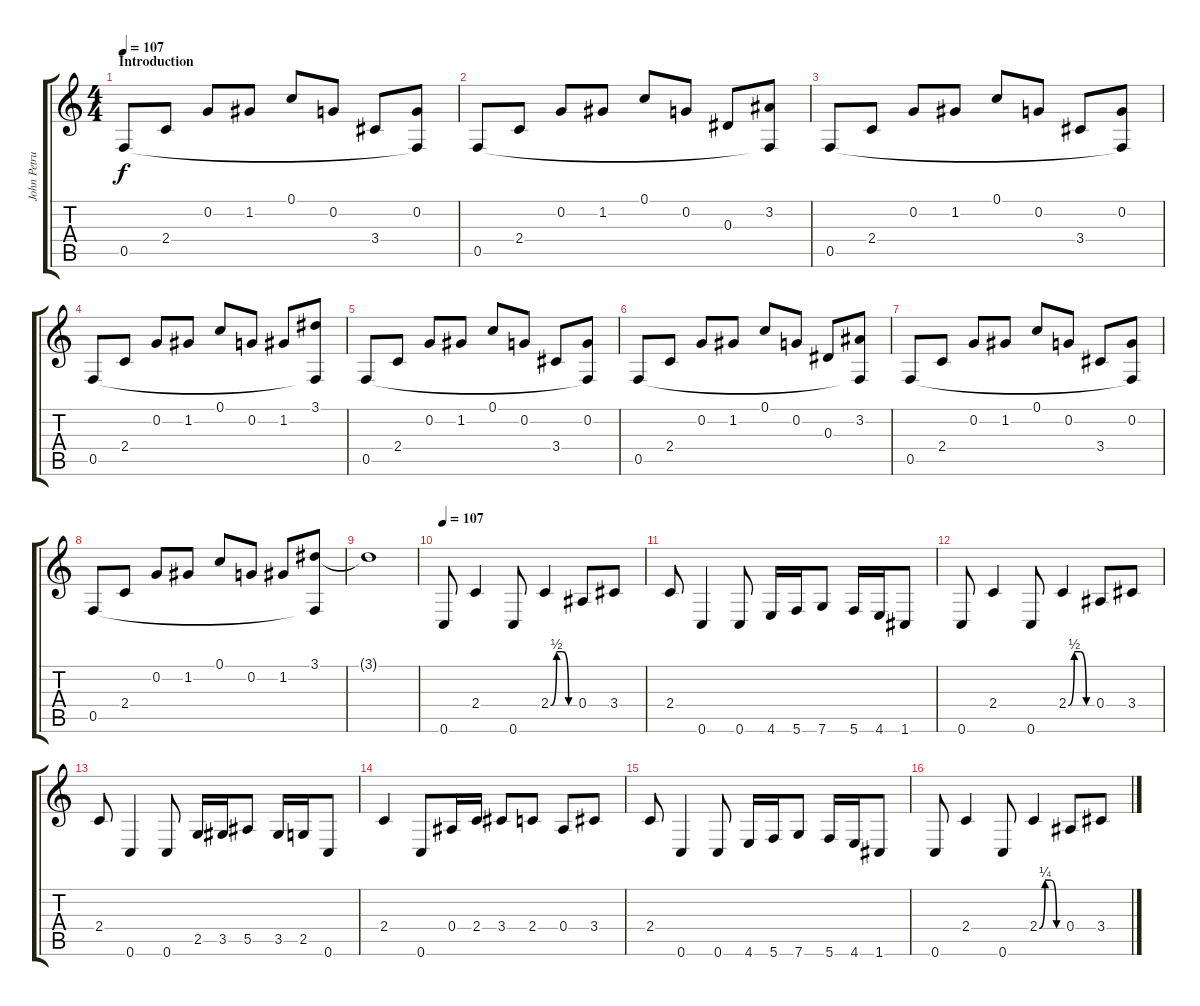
\track ("John Petrucci" "John Petru") {instrument distortionguitar}
\staff {score tabs}
\tuning (C4 G3 Eb3 Bb2 F2 C2) {hide}
\ts (4 4)
\section ("" "Introduction")
\tempo 107
\tempo 75
\tempo 107
\clef g2
\ks c
0.5.8{dy f instrument acousticguitarsteel} 2.4.8 0.2.8 1.2.8 0.1.8 0.2.8 3.4.8 (0.2 0.5{t}).8 |
0.5.8 2.4.8 0.2.8 1.2.8 0.1.8 0.2.8 0.3.8 (3.2 0.5{t}).8 |
0.5.8 2.4.8 0.2.8 1.2.8 0.1.8 0.2.8 3.4.8 (0.2 0.5{t}).8 |
0.5.8 2.4.8 0.2.8 1.2.8 0.1.8 0.2.8 1.2.8 (3.1 0.5{t}).8 |
0.5.8 2.4.8 0.2.8 1.2.8 0.1.8 0.2.8 3.4.8 (0.2 0.5{t}).8 |
0.5.8 2.4.8 0.2.8 1.2.8 0.1.8 0.2.8 0.3.8 (3.2 0.5{t}).8 |
0.5.8 2.4.8 0.2.8 1.2.8 0.1.8 0.2.8 3.4.8 (0.2 0.5{t}).8 |
0.5.8 2.4.8 0.2.8 1.2.8 0.1.8 0.2.8 1.2.8 (3.1 0.5{t}).8 |
3.1{t}.1 |
\tempo 107
0.6.8{instrument distortionguitar} 2.4.4 0.6.8 2.4{be (custom 0 0 15 2 30 2 45 0 60 0)}.4 0.4.8 3.4.8 |
2.4.8 0.6.4 0.6.8 4.6.16 5.6.16 7.6.8 5.6.16 4.6.16 1.6.8 |
0.6.8 2.4.4 0.6.8 2.4{be (custom 0 0 15 2 30 2 45 0 60 0)}.4 0.4.8 3.4.8 |
2.4.8 0.6.4 0.6.8 2.5.16 3.5.16 5.5.8 3.5.16 2.5.16 0.6.8 |
2.4.4 0.6.8 0.4.16 2.4.16 3.4.8 2.4.8 0.4.8 3.4.8 |
2.4.8 0.6.4 0.6.8 4.6.16 5.6.16 7.6.8 5.6.16 4.6.16 1.6.8 |
0.6.8 2.4.4 0.6.8 2.4{be (custom 0 0 15 1 30 1 45 0 60 0)}.4 0.4.8 3.4.8
